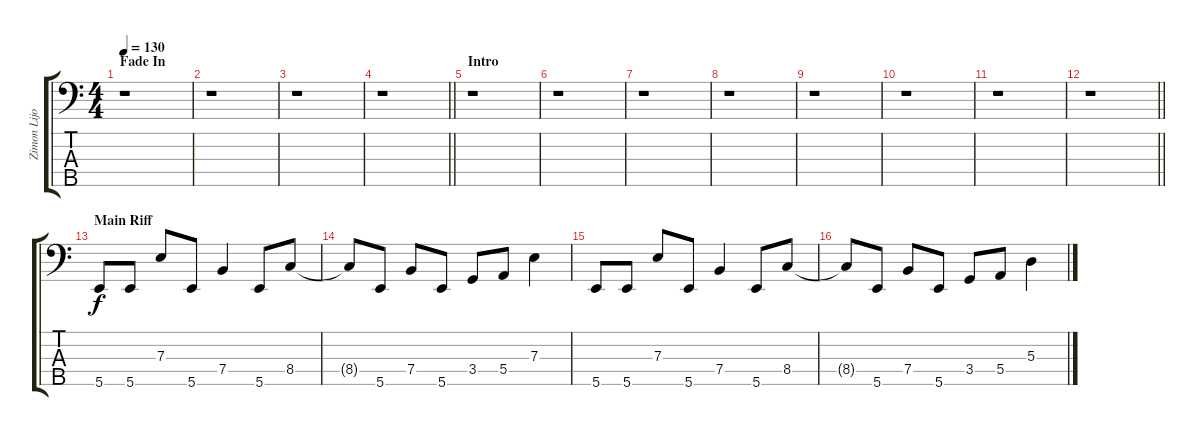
\track ("Zimon Lijoi" "Zimon Lijo") {instrument electricbasspick}
\staff {score tabs}
\tuning (G2 D2 A1 E1 B0) {hide}
\ts (4 4)
\section ("" "Fade In")
\tempo 130
\clef f4
\ks c
r.1{dy f instrument electricbasspick} |
r.1 |
r.1 |
\barLineRight lightlight
r.1 |
\section ("" "Intro")
r.1 |
r.1 |
r.1 |
r.1 |
r.1 |
r.1 |
r.1 |
\barLineRight lightlight
r.1 |
\section ("" "Main Riff")
5.5.8 5.5.8 7.3.8 5.5.8 7.4.4 5.5.8 8.4.8 |
8.4{t}.8 5.5.8 7.4.8 5.5.8 3.4.8 5.4.8 7.3.4 |
5.5.8 5.5.8 7.3.8 5.5.8 7.4.4 5.5.8 8.4.8 |
8.4{t}.8 5.5.8 7.4.8 5.5.8 3.4.8 5.4.8 5.3.4
